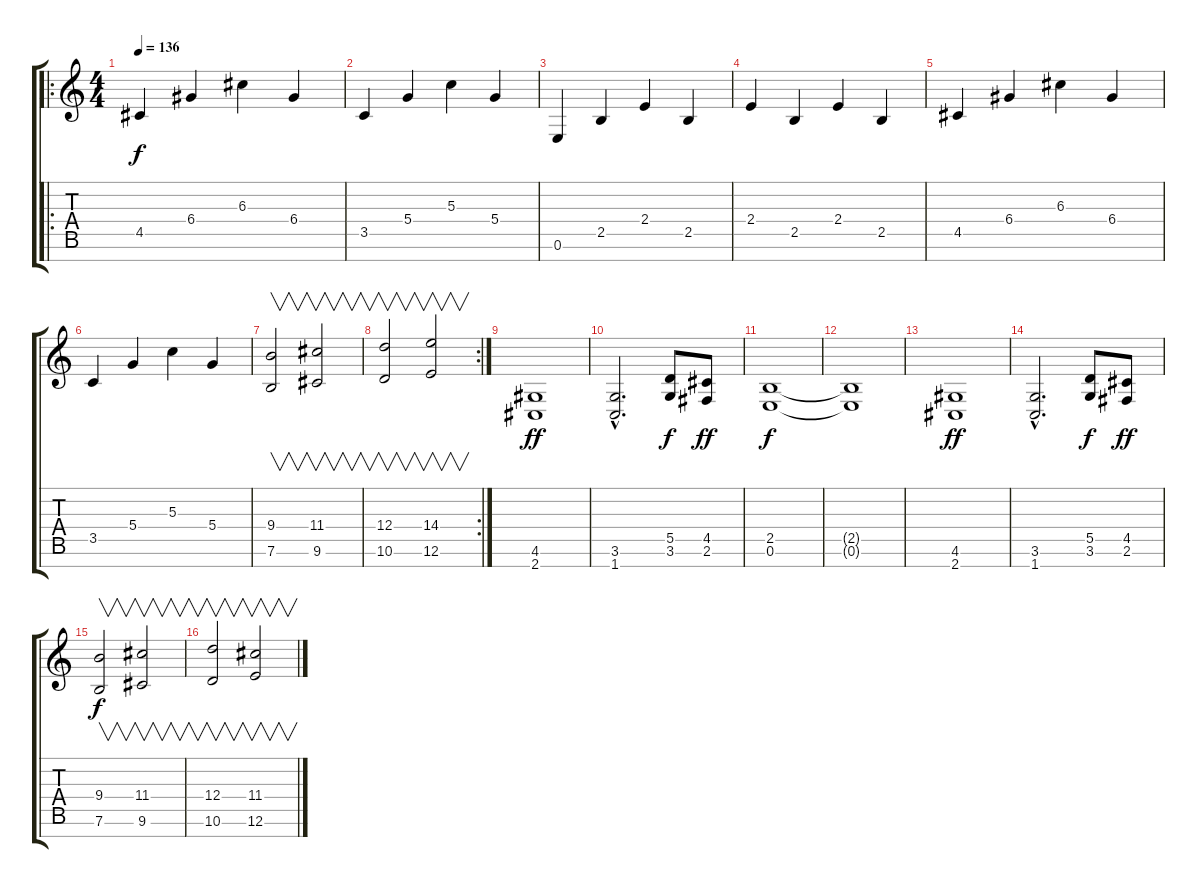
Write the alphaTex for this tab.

\track "" {instrument overdrivenguitar}
\staff {score tabs}
\tuning (E4 B3 G3 D3 A2 E2 B1) {hide}
\ro
\ts (4 4)
\tempo 136
\clef g2
\ks c
4.5.4{dy f} 6.4.4 6.3.4 6.4.4 |
3.5.4 5.4.4 5.3.4 5.4.4 |
0.6.4 2.5.4 2.4.4 2.5.4 |
2.4.4 2.5.4 2.4.4 2.5.4 |
4.5.4 6.4.4 6.3.4 6.4.4 |
3.5.4 5.4.4 5.3.4 5.4.4 |
(9.4 7.6).2{v} (11.4 9.6).2{v} |
\rc 2
(12.4 10.6).2{v} (14.4 12.6).2{v} |
(4.6 2.7).1{dy ff} |
(3.6{hac} 1.7{hac}).2{d} (5.5 3.6).8{dy f} (4.5 2.6).8{dy ff} |
(2.5 0.6).1{dy f} |
(2.5{t} 0.6{t}).1 |
(4.6 2.7).1{dy ff} |
(3.6{hac} 1.7{hac}).2{d} (5.5 3.6).8{dy f} (4.5 2.6).8{dy ff} |
(9.4 7.6).2{v dy f} (11.4 9.6).2{v} |
(12.4 10.6).2{v} (11.4 12.6).2{v}
